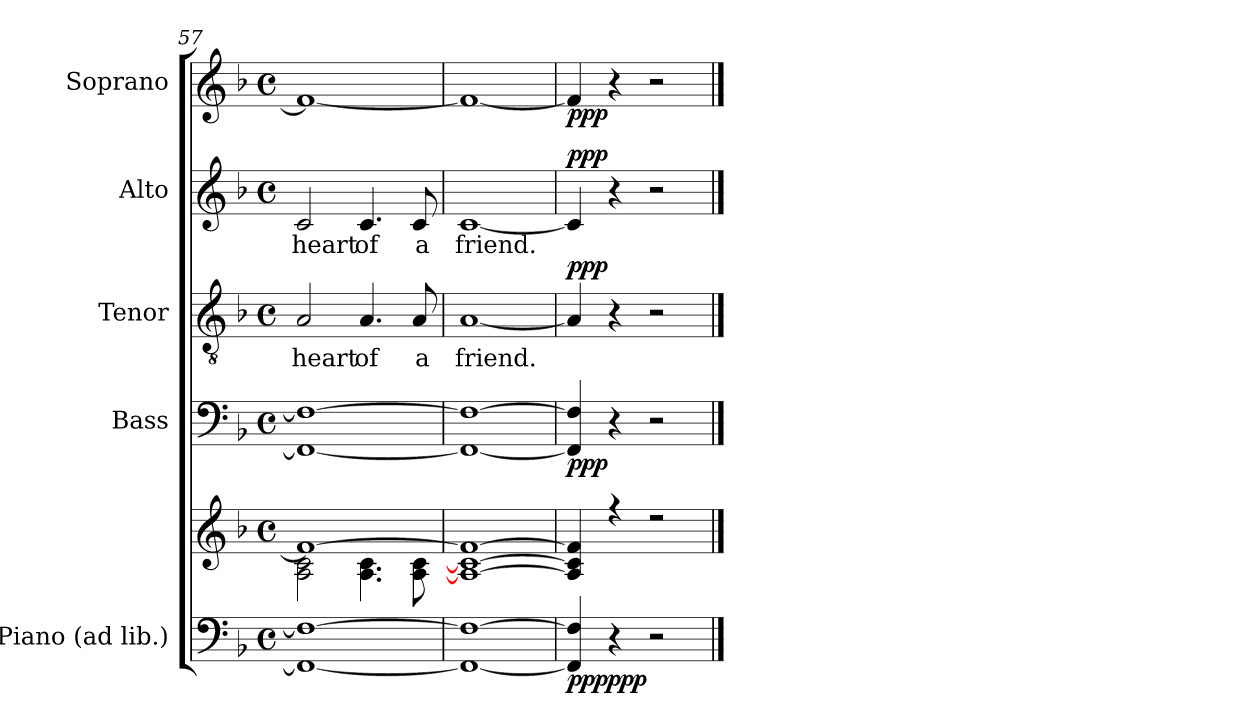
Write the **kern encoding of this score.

**kern	**kern	**dynam	**kern	**dynam	**kern	**text	**dynam	**kern	**text	**dynam	**kern	**dynam
*part5	*part5	*part5	*part4	*part4	*part3	*part3	*part3	*part2	*part2	*part2	*part1	*part1
*staff6	*staff5	*staff5/6	*staff4	*staff4	*staff3	*staff3	*staff3	*staff2	*staff2	*staff2	*staff1	*staff1
*I"Piano (ad lib.)	*	*	*I"Bass	*	*I"Tenor	*	*	*I"Alto	*	*	*I"Soprano	*
*	*	*	*I'B	*	*I'T	*	*	*I'A	*	*	*I'S	*
*clefF4	*clefG2	*	*clefF4	*	*clefGv2	*	*	*clefG2	*	*	*clefG2	*
*k[b-]	*k[b-]	*	*k[b-]	*	*k[b-]	*	*	*k[b-]	*	*	*k[b-]	*
*F:	*F:	*	*F:	*	*F:	*	*	*F:	*	*	*F:	*
*M4/4	*M4/4	*	*M4/4	*	*M4/4	*	*	*M4/4	*	*	*M4/4	*
*met(c)	*met(c)	*	*met(c)	*	*met(c)	*	*	*met(c)	*	*	*met(c)	*
=57	=57	=57	=57	=57	=57	=57	=57	=57	=57	=57	=57	=57
*	*^	*	*	*	*	*	*	*	*	*	*	*
!	!	!	!	!	!	!	!LO:LY:b	!	!	!LO:LY:b	!	!	!
1FF_ 1F_	1f/_	2A\ 2c\	.	1FF_ 1F_	.	2A	heart	.	2c	heart	.	1f_	.
!	!	!	!	!	!	!	!LO:LY:b	!	!	!LO:LY:b	!	!	!
.	.	4.A\ 4.c\	.	.	.	4.A	of	.	4.c	of	.	.	.
!	!	!	!	!	!	!	!LO:LY:b	!	!	!LO:LY:b	!	!	!
.	.	8A\ 8c\	.	.	.	8A	a	.	8c	a	.	.	.
=58	=58	=58	=58	=58	=58	=58	=58	=58	=58	=58	=58	=58	=58
!	!	!	!	!	!	!	!LO:LY:b	!	!	!LO:LY:b	!	!	!
1FF_ 1F_	1A/_ 1c/_ 1f/_	1ryy	.	1FF_ 1F_	.	[1A	friend.	.	[1c	friend.	.	1f_	.
=59	=59	=59	=59	=59	=59	=59	=59	=59	=59	=59	=59	=59	=59
!	!	!	!LO:DY:b=2	!	!	!	!	!	!	!	!	!	!
!	!	!	!LO:DY:n=1:b	!	!LO:DY:b	!	!	!LO:DY:b	!	!	!LO:DY:b	!	!LO:DY:b
4FF] 4F]	4A/] 4c/] 4f/]	1ryy	ppp ppp	4FF] 4F]	ppp	4A]	.	ppp	4c]	.	ppp	4f]	ppp
4r	4r	.	.	4r	.	4r	.	.	4r	.	.	4r	.
2r	2r	.	.	2r	.	2r	.	.	2r	.	.	2r	.
*	*v	*v	*	*	*	*	*	*	*	*	*	*	*
==	==	==	==	==	==	==	==	==	==	==	==	==
*-	*-	*-	*-	*-	*-	*-	*-	*-	*-	*-	*-	*-
